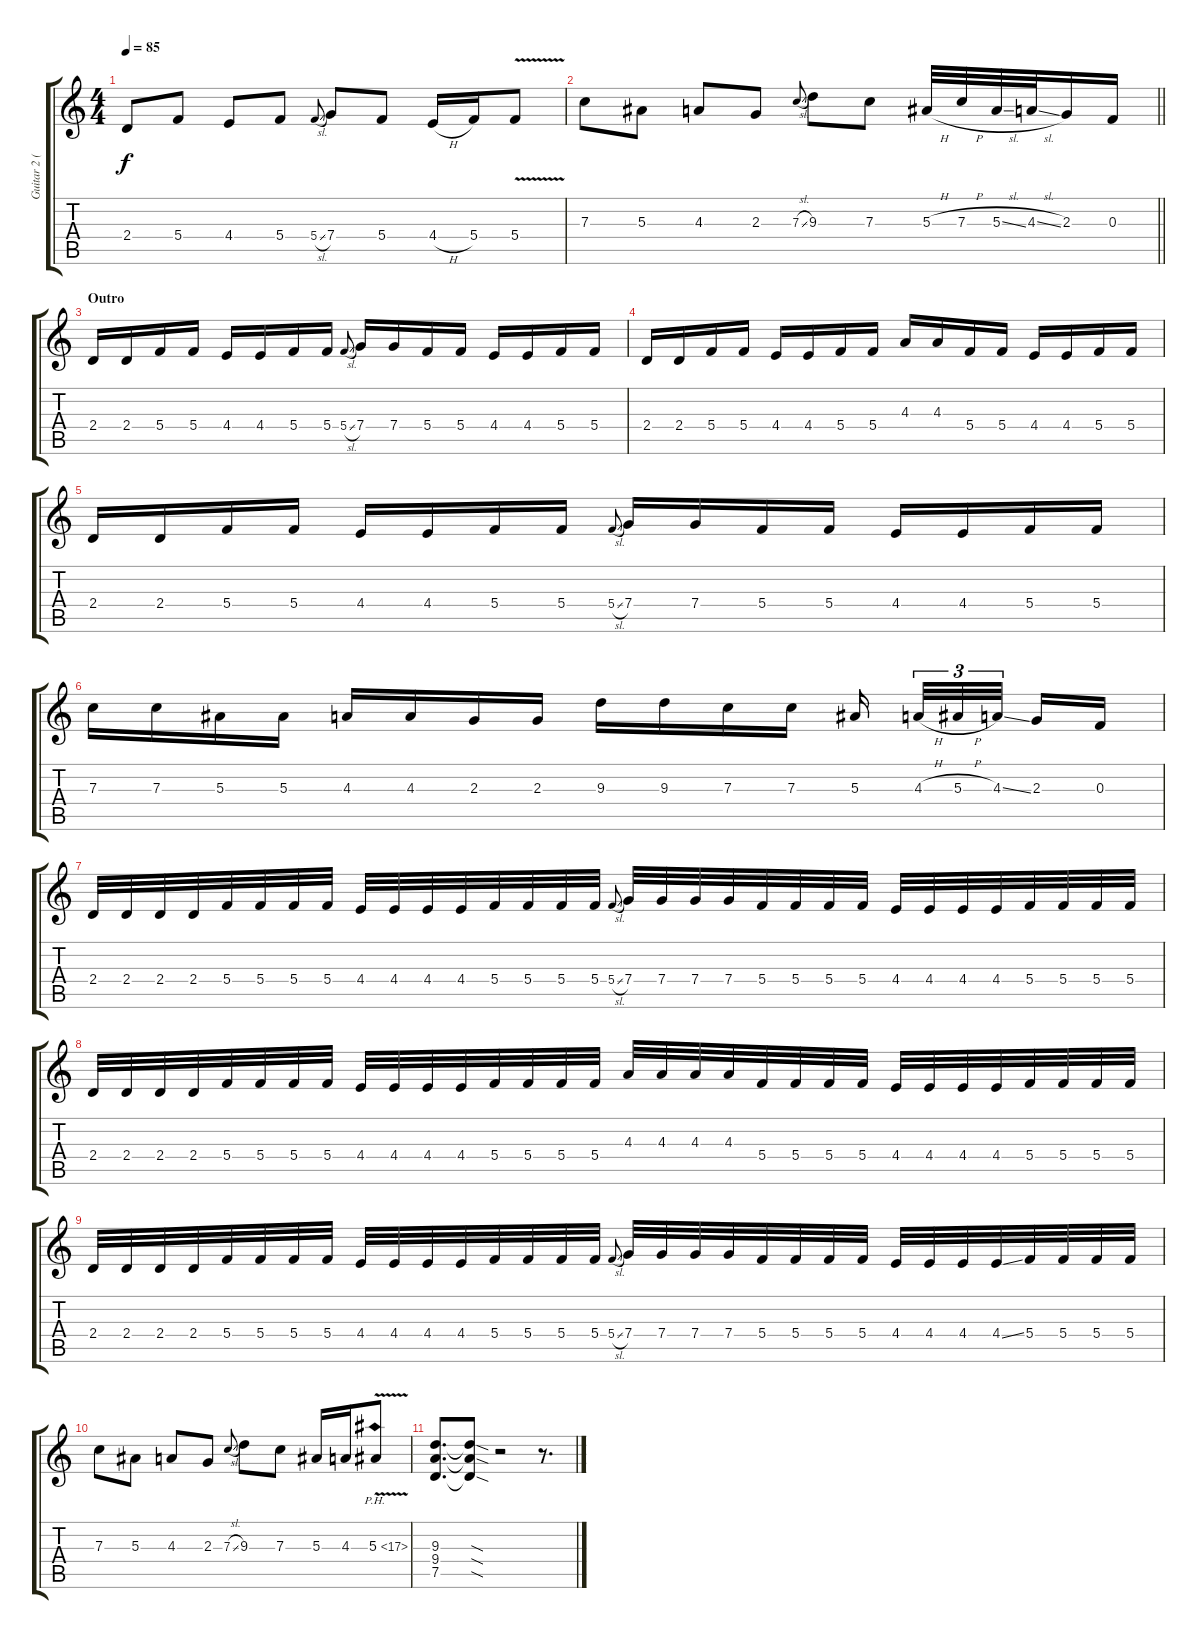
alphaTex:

\track ("Guitar 2 (Distortion)" "Guitar 2 (") {instrument distortionguitar}
\staff {score tabs}
\tuning (D4 A3 F3 C3 G2 D2) {hide}
\ts (4 4)
\tempo 85
\clef g2
\ks c
2.4.8{dy f} 5.4.8 4.4.8 5.4.8 5.4{sl}.8{gr onbeat} 7.4.8 5.4.8 4.4{h}.16 5.4.16 5.4{v}.8 |
\barLineRight lightlight
7.3.8 5.3.8 4.3.8 2.3.8 7.3{sl}.8{gr onbeat} 9.3.8 7.3.8 5.3{h}.32 7.3{h}.32 5.3{sl}.32 4.3{sl}.32 2.3.16 0.3.16 |
\section ("" "Outro")
2.4.16 2.4.16 5.4.16 5.4.16 4.4.16 4.4.16 5.4.16 5.4.16 5.4{sl}.8{gr onbeat} 7.4.16 7.4.16 5.4.16 5.4.16 4.4.16 4.4.16 5.4.16 5.4.16 |
2.4.16 2.4.16 5.4.16 5.4.16 4.4.16 4.4.16 5.4.16 5.4.16 4.3.16 4.3.16 5.4.16 5.4.16 4.4.16 4.4.16 5.4.16 5.4.16 |
2.4.16 2.4.16 5.4.16 5.4.16 4.4.16 4.4.16 5.4.16 5.4.16 5.4{sl}.8{gr onbeat} 7.4.16 7.4.16 5.4.16 5.4.16 4.4.16 4.4.16 5.4.16 5.4.16 |
7.3.16 7.3.16 5.3.16 5.3.16 4.3.16 4.3.16 2.3.16 2.3.16 9.3.16 9.3.16 7.3.16 7.3.16 5.3.16{beam splitsecondary} 4.3{h}.32{tu (3 2)} 5.3{h}.32{tu (3 2)} 4.3{ss}.32{tu (3 2) beam splitsecondary} 2.3.16 0.3.16 |
2.4.32 2.4.32 2.4.32 2.4.32 5.4.32 5.4.32 5.4.32 5.4.32 4.4.32 4.4.32 4.4.32 4.4.32 5.4.32 5.4.32 5.4.32 5.4.32 5.4{sl}.8{gr onbeat} 7.4.32 7.4.32 7.4.32 7.4.32 5.4.32 5.4.32 5.4.32 5.4.32 4.4.32 4.4.32 4.4.32 4.4.32 5.4.32 5.4.32 5.4.32 5.4.32 |
2.4.32 2.4.32 2.4.32 2.4.32 5.4.32 5.4.32 5.4.32 5.4.32 4.4.32 4.4.32 4.4.32 4.4.32 5.4.32 5.4.32 5.4.32 5.4.32 4.3.32 4.3.32 4.3.32 4.3.32 5.4.32 5.4.32 5.4.32 5.4.32 4.4.32 4.4.32 4.4.32 4.4.32 5.4.32 5.4.32 5.4.32 5.4.32 |
2.4.32 2.4.32 2.4.32 2.4.32 5.4.32 5.4.32 5.4.32 5.4.32 4.4.32 4.4.32 4.4.32 4.4.32 5.4.32 5.4.32 5.4.32 5.4.32 5.4{sl}.8{gr onbeat} 7.4.32 7.4.32 7.4.32 7.4.32 5.4.32 5.4.32 5.4.32 5.4.32 4.4.32 4.4.32 4.4.32 4.4{ss}.32 5.4.32 5.4.32 5.4.32 5.4.32 |
7.3.8 5.3.8 4.3.8 2.3.8 7.3{sl}.8{gr onbeat} 9.3.8 7.3.8 5.3.16 4.3.16 5.3{ph 12 v}.8 |
(9.3 9.4 7.5).8{d} (9.3{sod t} 9.4{sod t} 7.5{sod t}).8 r.2 r.8{d}
